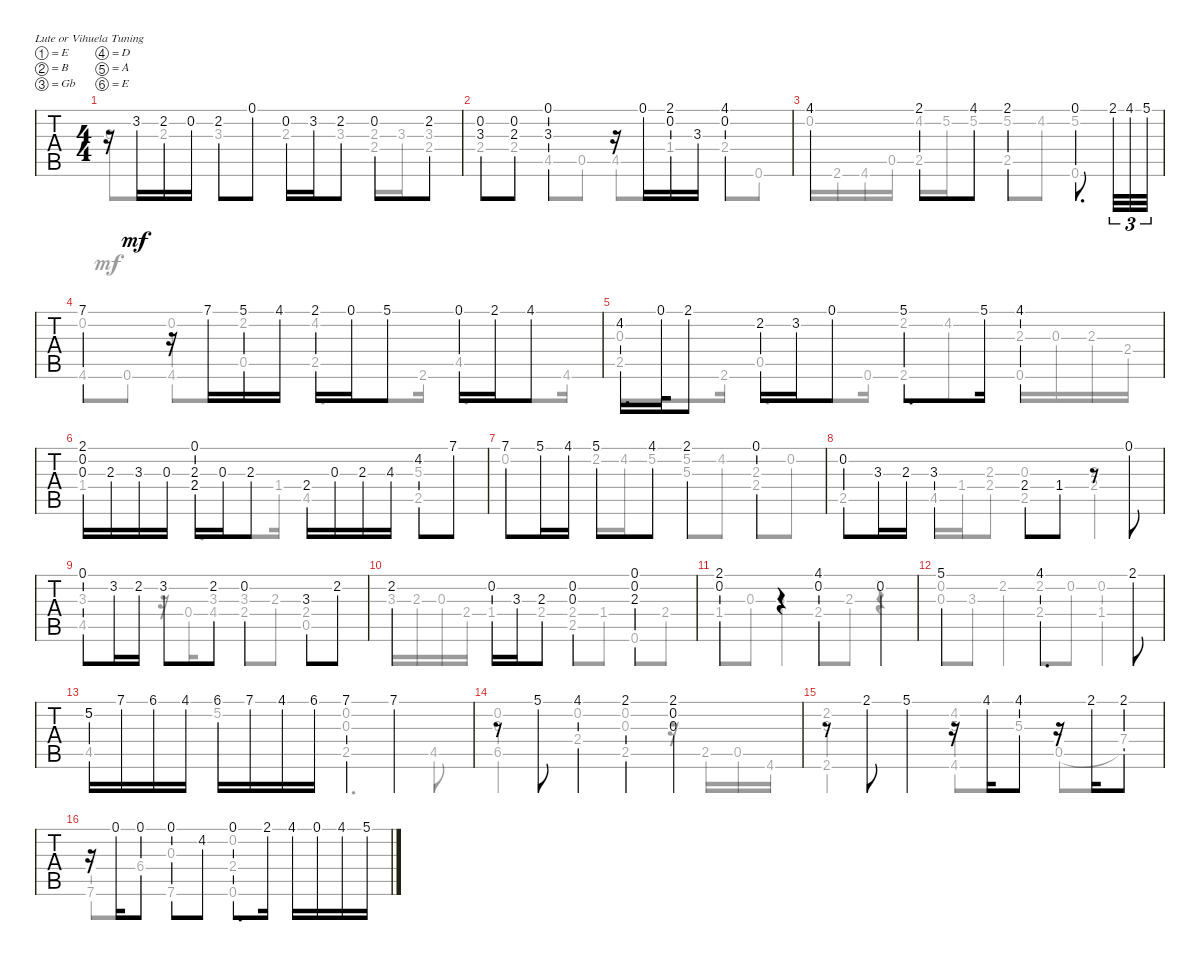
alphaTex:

\bracketExtendMode groupsimilarinstruments
\singleTrackTrackNamePolicy hidden
\multiTrackTrackNamePolicy hidden
\firstSystemTrackNameOrientation horizontal
\otherSystemsTrackNameOrientation horizontal
\track ("Untitled" "N-Gt") {instrument acousticgrandpiano}
\staff {tabs}
\tuning (E4 B3 Gb3 D3 A2 E2)
\displaytranspose 12
\voice
\ts (4 4)
\tempo (90 hide)
\clef g2
\ks e
r.16{dy mf} 3.2.16 2.2.16 0.2.16 2.2.8 0.1.8 0.2.16 3.2.16 2.2.8 0.2.8 2.2.8 |
(0.2 3.3).8 (0.2 2.3).8 (0.1 3.3).4 r.16 0.1.16 (2.1 0.2).16 3.3.16 (4.1 0.2).4 |
4.1.4 2.1.8 4.1.8 2.1.4 0.1.8{d} 2.1.32{tu (3 2)} 4.1.32{tu (3 2)} 5.1.32{tu (3 2)} |
7.1.4 r.16 7.1.16 5.1.16 4.1.16 2.1.16 0.1.16 5.1.8 0.1.16 2.1.16 4.1.8 |
4.2.16{d} 0.1.32 2.1.8 2.2.16 3.2.16 0.1.8 5.1.8{d} 5.1.16 4.1.4 |
(2.1 0.2 0.3).16 2.3.16 3.3.16 0.3.16 (0.1 2.3 2.4).16 0.3.16 2.3.8 2.4.16 0.3.16 2.3.16 4.3.16 4.2.8 7.1.8 |
7.1.8 5.1.16 4.1.16 5.1.8 4.1.8 2.1.4 0.1.4 |
0.2.8 3.3.16 2.3.16 3.3.4 2.4.8 1.4.8 r.8 0.1.8 |
0.1.8 3.2.16 2.2.16 3.2.8 2.2.8 0.2.4 3.3.8 2.2.8 |
2.2.4 0.2.16 3.3.16 2.3.8 (0.2 0.3).4 (0.1 0.2 2.3).4 |
(2.1 0.2).4 r.4 (4.1 0.2).4 0.2.4 |
5.1.2 4.1.4{d} 2.1.8 |
5.2.16 7.1.16 6.1.16 4.1.16 6.1.16 7.1.16 4.1.16 6.1.16 7.1.4 7.1.4 |
r.8 5.1.8 4.1.4 2.1.4 (2.1 0.2 0.3).4 |
r.8 2.1.8 5.1.4 r.16 4.1.16 4.1.8 r.16 2.1.16 2.1.8 |
r.16 0.1.16 0.1.8 0.1.8 4.2.8 0.1.8{d} 2.1.16 4.1.16 0.1.16 4.1.16 5.1.16
\voice
\clef g2
\ottava regular
\simile none
\ks e
0.3.8{dy mf} 2.3.8 3.3.4 2.3.8 3.3.8 (2.3 2.4).16 3.3.16 (3.3 2.4).8 |
2.4.8 2.4.8 4.5.8 0.5.8 4.5.8 1.4.8 2.4.8 0.6.8 |
0.2.16 2.6.16 4.6.16 0.5.16 (4.2 2.5).16 5.2.16 5.2.8 (5.2 2.5).8 4.2.8 (5.2 0.6).4 |
(0.2 4.6).8 0.6.8 (0.2 4.6).8 (2.2 0.5).8 (4.2 2.5).8{d} 2.6.16 4.5.8{d} 4.6.16 |
(0.3 2.5).8{d} 2.6.16 0.5.8{d} 0.6.16 (2.2 2.6).8 4.2.8 (2.3 0.6).16 0.3.16 2.3.16 2.4.16 |
1.4.4 2.4.8{d} 1.4.16 4.5.4 (5.3 2.5).4 |
0.2.4 2.2.16 4.2.16 5.2.8 (5.2 5.3).8 4.2.8 (2.3 2.4).8 0.2.8 |
2.5.4 4.5.16 1.4.16 (2.3 2.4).8 (0.3 2.5).4 (2.3 2.4).4 |
(3.3 4.5).4 r.16 0.4.16 (3.3 4.4).8 (3.3 2.4).8 2.3.8 (2.4 0.5).4 |
3.3.16 2.3.16 0.3.16 2.4.16 1.4.8 2.4.8 (2.4 2.5).8 1.4.8 0.6.8 2.4.8 |
1.4.8 0.3.8 3.3.4 2.4.8 2.3.8 r.4 |
(0.2 0.3).8 3.3.8 2.2.4 (2.2 2.4).8 0.2.8 (0.2 1.4).4 |
(5.2 4.5).4 5.2.4 (0.2 0.3 2.5).4{d} 4.5.8 |
(0.2 0.3 6.5).4 (0.2 2.4).4 (0.2 0.3 2.5).4 r.16 2.5.16 0.5.16 4.6.16 |
(2.2 3.3 2.6).2 (4.2 5.3 4.6).8 5.3.8 (7.4 0.5).8 (7.4 0.5{t}).8 |
(7.4 7.6).8 6.4.8 (0.3 7.6).4 (0.2 2.4 0.6).2
